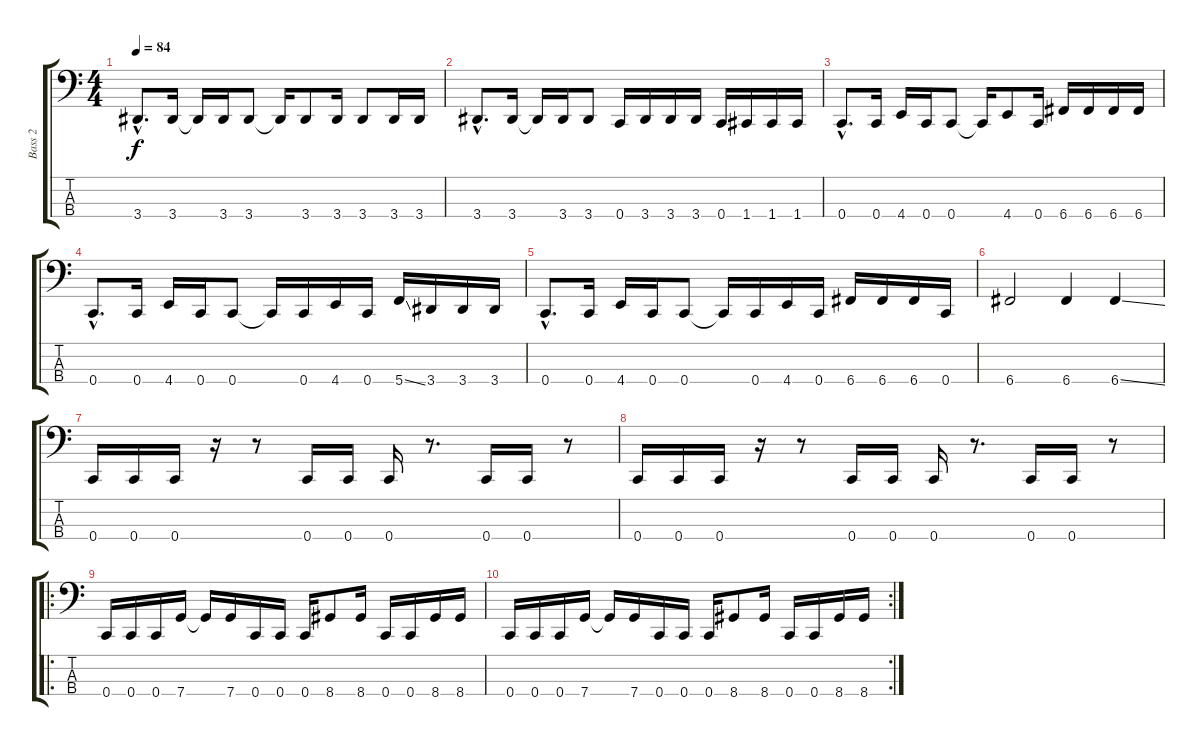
\track ("Bass 2" "Bass 2") {instrument electricbasspick}
\staff {score tabs}
\tuning (F2 C2 G1 C1) {hide}
\ts (4 4)
\tempo 84
\clef f4
\ks c
3.4{hac}.8{d dy f} 3.4.16 3.4{t}.16 3.4.16 3.4.8 3.4{t}.16 3.4.8 3.4.16 3.4.8 3.4.16 3.4.16 |
3.4{hac}.8{d} 3.4.16 3.4{t}.16 3.4.16 3.4.8 0.4.16 3.4.16 3.4.16 3.4.16 0.4.16 1.4.16 1.4.16 1.4.16 |
0.4{hac}.8{d} 0.4.16 4.4.16 0.4.16 0.4.8 0.4{t}.16 4.4.8 0.4.16 6.4.16 6.4.16 6.4.16 6.4.16 |
0.4{hac}.8{d} 0.4.16 4.4.16 0.4.16 0.4.8 0.4{t}.16 0.4.16 4.4.16 0.4.16 5.4{ss}.16 3.4.16 3.4.16 3.4.16 |
0.4{hac}.8{d} 0.4.16 4.4.16 0.4.16 0.4.8 0.4{t}.16 0.4.16 4.4.16 0.4.16 6.4.16 6.4.16 6.4.16 0.4.16 |
6.4.2 6.4.4 6.4{ss}.4 |
0.4.16 0.4.16 0.4.16 r.16 r.8 0.4.16 0.4.16 0.4.16 r.8{d} 0.4.16 0.4.16 r.8 |
0.4.16 0.4.16 0.4.16 r.16 r.8 0.4.16 0.4.16 0.4.16 r.8{d} 0.4.16 0.4.16 r.8 |
\ro
0.4.16 0.4.16 0.4.16 7.4.16 7.4{t}.16 7.4.16 0.4.16 0.4.16 0.4.16 8.4.8 8.4.16 0.4.16 0.4.16 8.4.16 8.4.16 |
\rc 2
0.4.16 0.4.16 0.4.16 7.4.16 7.4{t}.16 7.4.16 0.4.16 0.4.16 0.4.16 8.4.8 8.4.16 0.4.16 0.4.16 8.4.16 8.4.16
